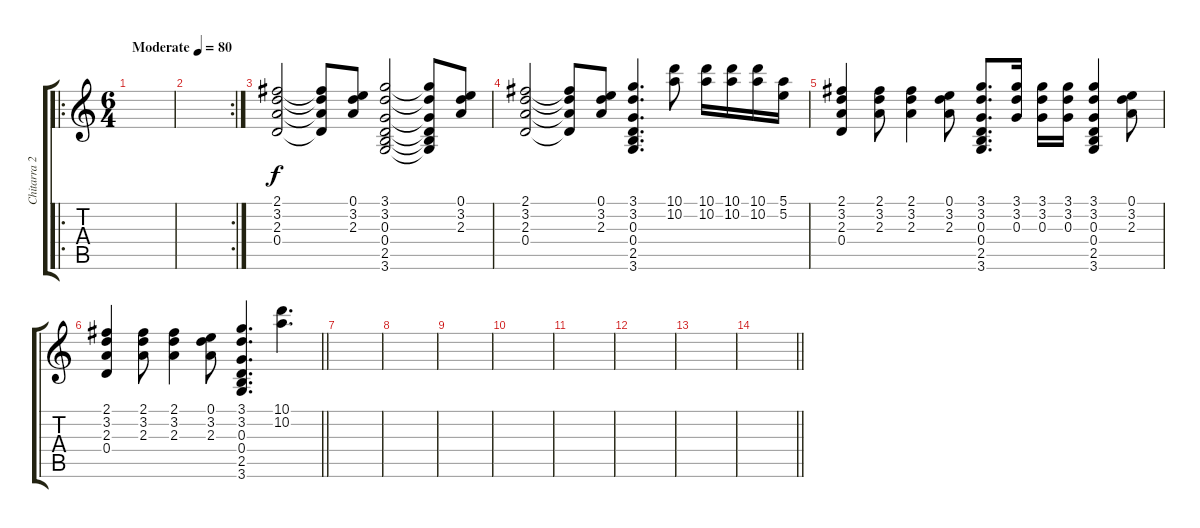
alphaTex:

\track ("Chitarra 2" "Chitarra 2") {instrument acousticguitarsteel}
\staff {score tabs}
\tuning (E4 B3 G3 D3 A2 E2) {hide}
\ro
\ts (6 4)
\tempo (80 "Moderate")
\clef g2
\ks c
|
\rc 2
|
(2.1 3.2 2.3 0.4).2 (2.1{t} 3.2{t} 2.3{t} 0.4{t}).8 (0.1 3.2 2.3).8 (3.1 3.2 0.3 0.4 2.5 3.6).2 (3.1{t} 3.2{t} 0.3{t} 0.4{t} 2.5{t} 3.6{t}).8 (0.1 3.2 2.3).8 |
(2.1 3.2 2.3 0.4).2 (2.1{t} 3.2{t} 2.3{t} 0.4{t}).8 (0.1 3.2 2.3).8 (3.1 3.2 0.3 0.4 2.5 3.6).4{d} (10.1 10.2).8 (10.1 10.2).16 (10.1 10.2).16 (10.1 10.2).16 (5.1 5.2).16 |
(2.1 3.2 2.3 0.4).4 (2.1 3.2 2.3).8 (2.1 3.2 2.3).4 (0.1 3.2 2.3).8 (3.1 3.2 0.3 0.4 2.5 3.6).8{d} (3.1 3.2 0.3).16 (3.1 3.2 0.3).16 (3.1 3.2 0.3).16 (3.1 3.2 0.3 0.4 2.5 3.6).4 (0.1 3.2 2.3).8 |
\barLineRight lightlight
(2.1 3.2 2.3 0.4).4 (2.1 3.2 2.3).8 (2.1 3.2 2.3).4 (0.1 3.2 2.3).8 (3.1 3.2 0.3 0.4 2.5 3.6).4{d} (10.1 10.2).4{d} |
|
|
|
|
|
|
|
\barLineRight lightlight
